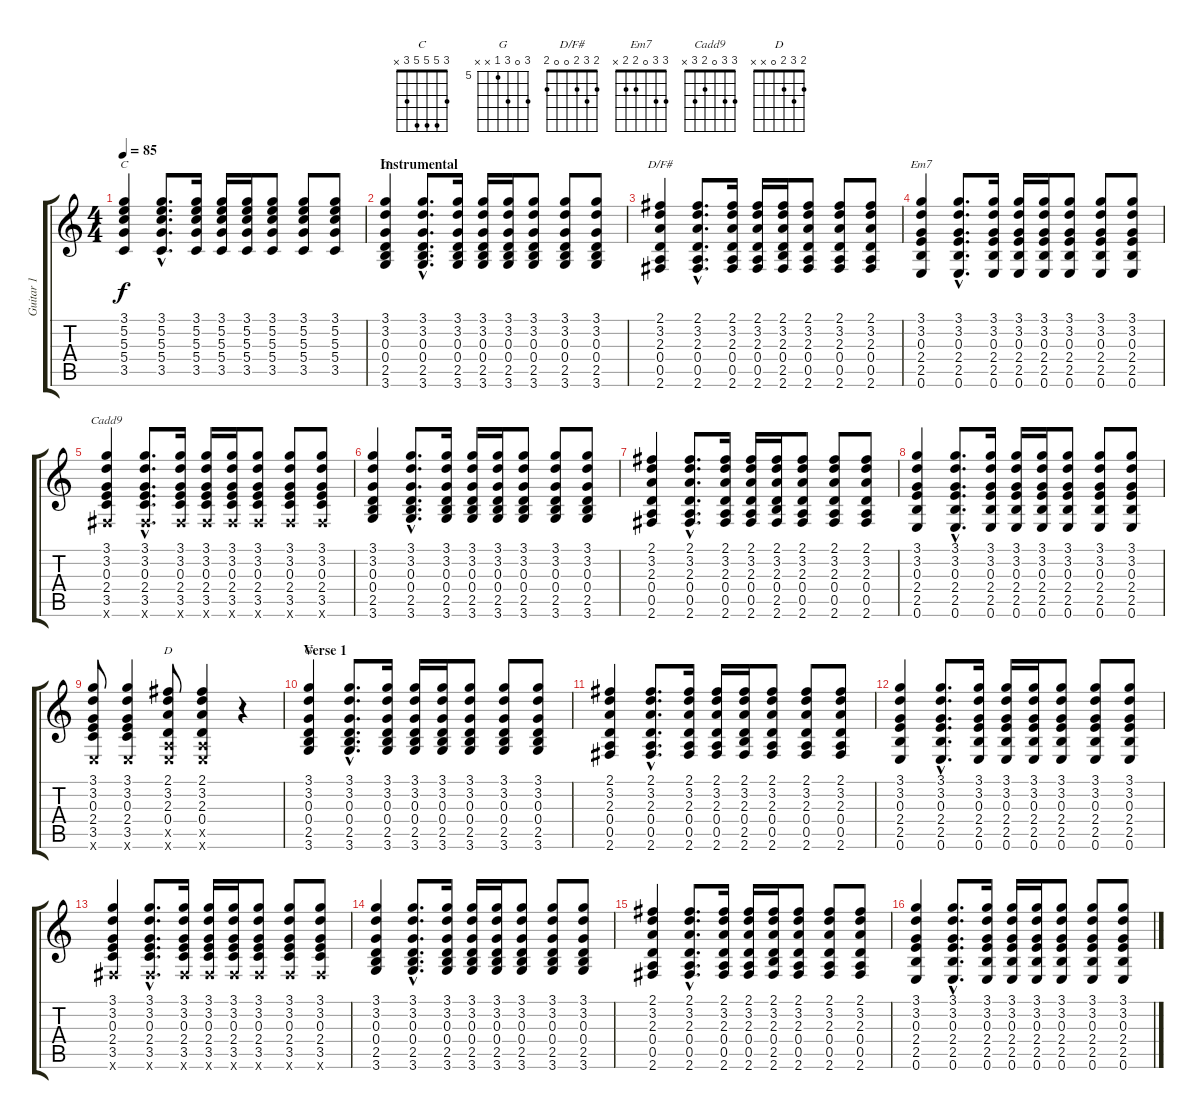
\track ("Guitar 1" "Guitar 1") {instrument electricguitarjazz}
\staff {score tabs}
\tuning (E4 B3 G3 D3 A2 E2) {hide}
\chord ("C" 3 5 5 5 3 x)
\chord ("G" 3 3 0 0 2 3)
\chord ("D/F#" 2 3 2 0 0 2)
\chord ("Em7" 3 3 0 2 2 x)
\chord ("Cadd9" 3 3 0 2 3 x)
\chord ("D" 2 3 2 0 x x)
\chord ("G" 7 0 7 5 x x) {firstfret 5}
\ts (4 4)
\tempo 85
\clef g2
\ks c
(3.1 5.2 5.3 5.4 3.5).4{ch "C" dy f} (3.1{hac} 5.2{hac} 5.3{hac} 5.4{hac} 3.5{hac}).8{d} (3.1 5.2 5.3 5.4 3.5).16 (3.1 5.2 5.3 5.4 3.5).16 (3.1 5.2 5.3 5.4 3.5).16 (3.1 5.2 5.3 5.4 3.5).8 (3.1 5.2 5.3 5.4 3.5).8 (3.1 5.2 5.3 5.4 3.5).8 |
\section ("" "Instrumental")
(3.1 3.2 0.3 0.4 2.5 3.6).4{ch "G"} (3.1{hac} 3.2{hac} 0.3{hac} 0.4{hac} 2.5{hac} 3.6{hac}).8{d} (3.1 3.2 0.3 0.4 2.5 3.6).16 (3.1 3.2 0.3 0.4 2.5 3.6).16 (3.1 3.2 0.3 0.4 2.5 3.6).16 (3.1 3.2 0.3 0.4 2.5 3.6).8 (3.1 3.2 0.3 0.4 2.5 3.6).8 (3.1 3.2 0.3 0.4 2.5 3.6).8 |
(2.1 3.2 2.3 0.4 0.5 2.6).4{ch "D/F#"} (2.1{hac} 3.2{hac} 2.3{hac} 0.4{hac} 0.5{hac} 2.6{hac}).8{d} (2.1 3.2 2.3 0.4 0.5 2.6).16 (2.1 3.2 2.3 0.4 0.5 2.6).16 (2.1 3.2 2.3 0.4 2.5 2.6).16 (2.1 3.2 2.3 0.4 0.5 2.6).8 (2.1 3.2 2.3 0.4 0.5 2.6).8 (2.1 3.2 2.3 0.4 0.5 2.6).8 |
(3.1 3.2 0.3 2.4 2.5 0.6).4{ch "Em7"} (3.1{hac} 3.2{hac} 0.3{hac} 2.4{hac} 2.5{hac} 0.6{hac}).8{d} (3.1 3.2 0.3 2.4 2.5 0.6).16 (3.1 3.2 0.3 2.4 2.5 0.6).16 (3.1 3.2 0.3 2.4 2.5 0.6).16 (3.1 3.2 0.3 2.4 2.5 0.6).8 (3.1 3.2 0.3 2.4 2.5 0.6).8 (3.1 3.2 0.3 2.4 2.5 0.6).8 |
(3.1 3.2 0.3 2.4 3.5 2.6{x}).4{ch "Cadd9"} (3.1{hac} 3.2{hac} 0.3{hac} 2.4{hac} 3.5{hac} 2.6{hac x}).8{d} (3.1 3.2 0.3 2.4 3.5 2.6{x}).16 (3.1 3.2 0.3 2.4 3.5 2.6{x}).16 (3.1 3.2 0.3 2.4 3.5 2.6{x}).16 (3.1 3.2 0.3 2.4 3.5 2.6{x}).8 (3.1 3.2 0.3 2.4 3.5 2.6{x}).8 (3.1 3.2 0.3 2.4 3.5 2.6{x}).8 |
(3.1 3.2 0.3 0.4 2.5 3.6).4 (3.1{hac} 3.2{hac} 0.3{hac} 0.4{hac} 2.5{hac} 3.6{hac}).8{d} (3.1 3.2 0.3 0.4 2.5 3.6).16 (3.1 3.2 0.3 0.4 2.5 3.6).16 (3.1 3.2 0.3 0.4 2.5 3.6).16 (3.1 3.2 0.3 0.4 2.5 3.6).8 (3.1 3.2 0.3 0.4 2.5 3.6).8 (3.1 3.2 0.3 0.4 2.5 3.6).8 |
(2.1 3.2 2.3 0.4 0.5 2.6).4 (2.1{hac} 3.2{hac} 2.3{hac} 0.4{hac} 0.5{hac} 2.6{hac}).8{d} (2.1 3.2 2.3 0.4 0.5 2.6).16 (2.1 3.2 2.3 0.4 0.5 2.6).16 (2.1 3.2 2.3 0.4 2.5 2.6).16 (2.1 3.2 2.3 0.4 0.5 2.6).8 (2.1 3.2 2.3 0.4 0.5 2.6).8 (2.1 3.2 2.3 0.4 0.5 2.6).8 |
(3.1 3.2 0.3 2.4 2.5 0.6).4 (3.1{hac} 3.2{hac} 0.3{hac} 2.4{hac} 2.5{hac} 0.6{hac}).8{d} (3.1 3.2 0.3 2.4 2.5 0.6).16 (3.1 3.2 0.3 2.4 2.5 0.6).16 (3.1 3.2 0.3 2.4 2.5 0.6).16 (3.1 3.2 0.3 2.4 2.5 0.6).8 (3.1 3.2 0.3 2.4 2.5 0.6).8 (3.1 3.2 0.3 2.4 2.5 0.6).8 |
(3.1 3.2 0.3 2.4 3.5 0.6{x}).8 (3.1 3.2 0.3 2.4 3.5 0.6{x}).4 (2.1 3.2 2.3 0.4 0.5{x} 0.6{x}).8{ch "D"} (2.1 3.2 2.3 0.4 0.5{x} 0.6{x}).4 r.4 |
\section ("" "Verse 1")
(3.1 3.2 0.3 0.4 2.5 3.6).4{ch "G"} (3.1{hac} 3.2{hac} 0.3{hac} 0.4{hac} 2.5{hac} 3.6{hac}).8{d} (3.1 3.2 0.3 0.4 2.5 3.6).16 (3.1 3.2 0.3 0.4 2.5 3.6).16 (3.1 3.2 0.3 0.4 2.5 3.6).16 (3.1 3.2 0.3 0.4 2.5 3.6).8 (3.1 3.2 0.3 0.4 2.5 3.6).8 (3.1 3.2 0.3 0.4 2.5 3.6).8 |
(2.1 3.2 2.3 0.4 0.5 2.6).4 (2.1{hac} 3.2{hac} 2.3{hac} 0.4{hac} 0.5{hac} 2.6{hac}).8{d} (2.1 3.2 2.3 0.4 0.5 2.6).16 (2.1 3.2 2.3 0.4 0.5 2.6).16 (2.1 3.2 2.3 0.4 2.5 2.6).16 (2.1 3.2 2.3 0.4 0.5 2.6).8 (2.1 3.2 2.3 0.4 0.5 2.6).8 (2.1 3.2 2.3 0.4 0.5 2.6).8 |
(3.1 3.2 0.3 2.4 2.5 0.6).4 (3.1{hac} 3.2{hac} 0.3{hac} 2.4{hac} 2.5{hac} 0.6{hac}).8{d} (3.1 3.2 0.3 2.4 2.5 0.6).16 (3.1 3.2 0.3 2.4 2.5 0.6).16 (3.1 3.2 0.3 2.4 2.5 0.6).16 (3.1 3.2 0.3 2.4 2.5 0.6).8 (3.1 3.2 0.3 2.4 2.5 0.6).8 (3.1 3.2 0.3 2.4 2.5 0.6).8 |
(3.1 3.2 0.3 2.4 3.5 2.6{x}).4 (3.1{hac} 3.2{hac} 0.3{hac} 2.4{hac} 3.5{hac} 2.6{hac x}).8{d} (3.1 3.2 0.3 2.4 3.5 2.6{x}).16 (3.1 3.2 0.3 2.4 3.5 2.6{x}).16 (3.1 3.2 0.3 2.4 3.5 2.6{x}).16 (3.1 3.2 0.3 2.4 3.5 2.6{x}).8 (3.1 3.2 0.3 2.4 3.5 2.6{x}).8 (3.1 3.2 0.3 2.4 3.5 2.6{x}).8 |
(3.1 3.2 0.3 0.4 2.5 3.6).4 (3.1{hac} 3.2{hac} 0.3{hac} 0.4{hac} 2.5{hac} 3.6{hac}).8{d} (3.1 3.2 0.3 0.4 2.5 3.6).16 (3.1 3.2 0.3 0.4 2.5 3.6).16 (3.1 3.2 0.3 0.4 2.5 3.6).16 (3.1 3.2 0.3 0.4 2.5 3.6).8 (3.1 3.2 0.3 0.4 2.5 3.6).8 (3.1 3.2 0.3 0.4 2.5 3.6).8 |
(2.1 3.2 2.3 0.4 0.5 2.6).4 (2.1{hac} 3.2{hac} 2.3{hac} 0.4{hac} 0.5{hac} 2.6{hac}).8{d} (2.1 3.2 2.3 0.4 0.5 2.6).16 (2.1 3.2 2.3 0.4 0.5 2.6).16 (2.1 3.2 2.3 0.4 2.5 2.6).16 (2.1 3.2 2.3 0.4 0.5 2.6).8 (2.1 3.2 2.3 0.4 0.5 2.6).8 (2.1 3.2 2.3 0.4 0.5 2.6).8 |
(3.1 3.2 0.3 2.4 2.5 0.6).4 (3.1{hac} 3.2{hac} 0.3{hac} 2.4{hac} 2.5{hac} 0.6{hac}).8{d} (3.1 3.2 0.3 2.4 2.5 0.6).16 (3.1 3.2 0.3 2.4 2.5 0.6).16 (3.1 3.2 0.3 2.4 2.5 0.6).16 (3.1 3.2 0.3 2.4 2.5 0.6).8 (3.1 3.2 0.3 2.4 2.5 0.6).8 (3.1 3.2 0.3 2.4 2.5 0.6).8
